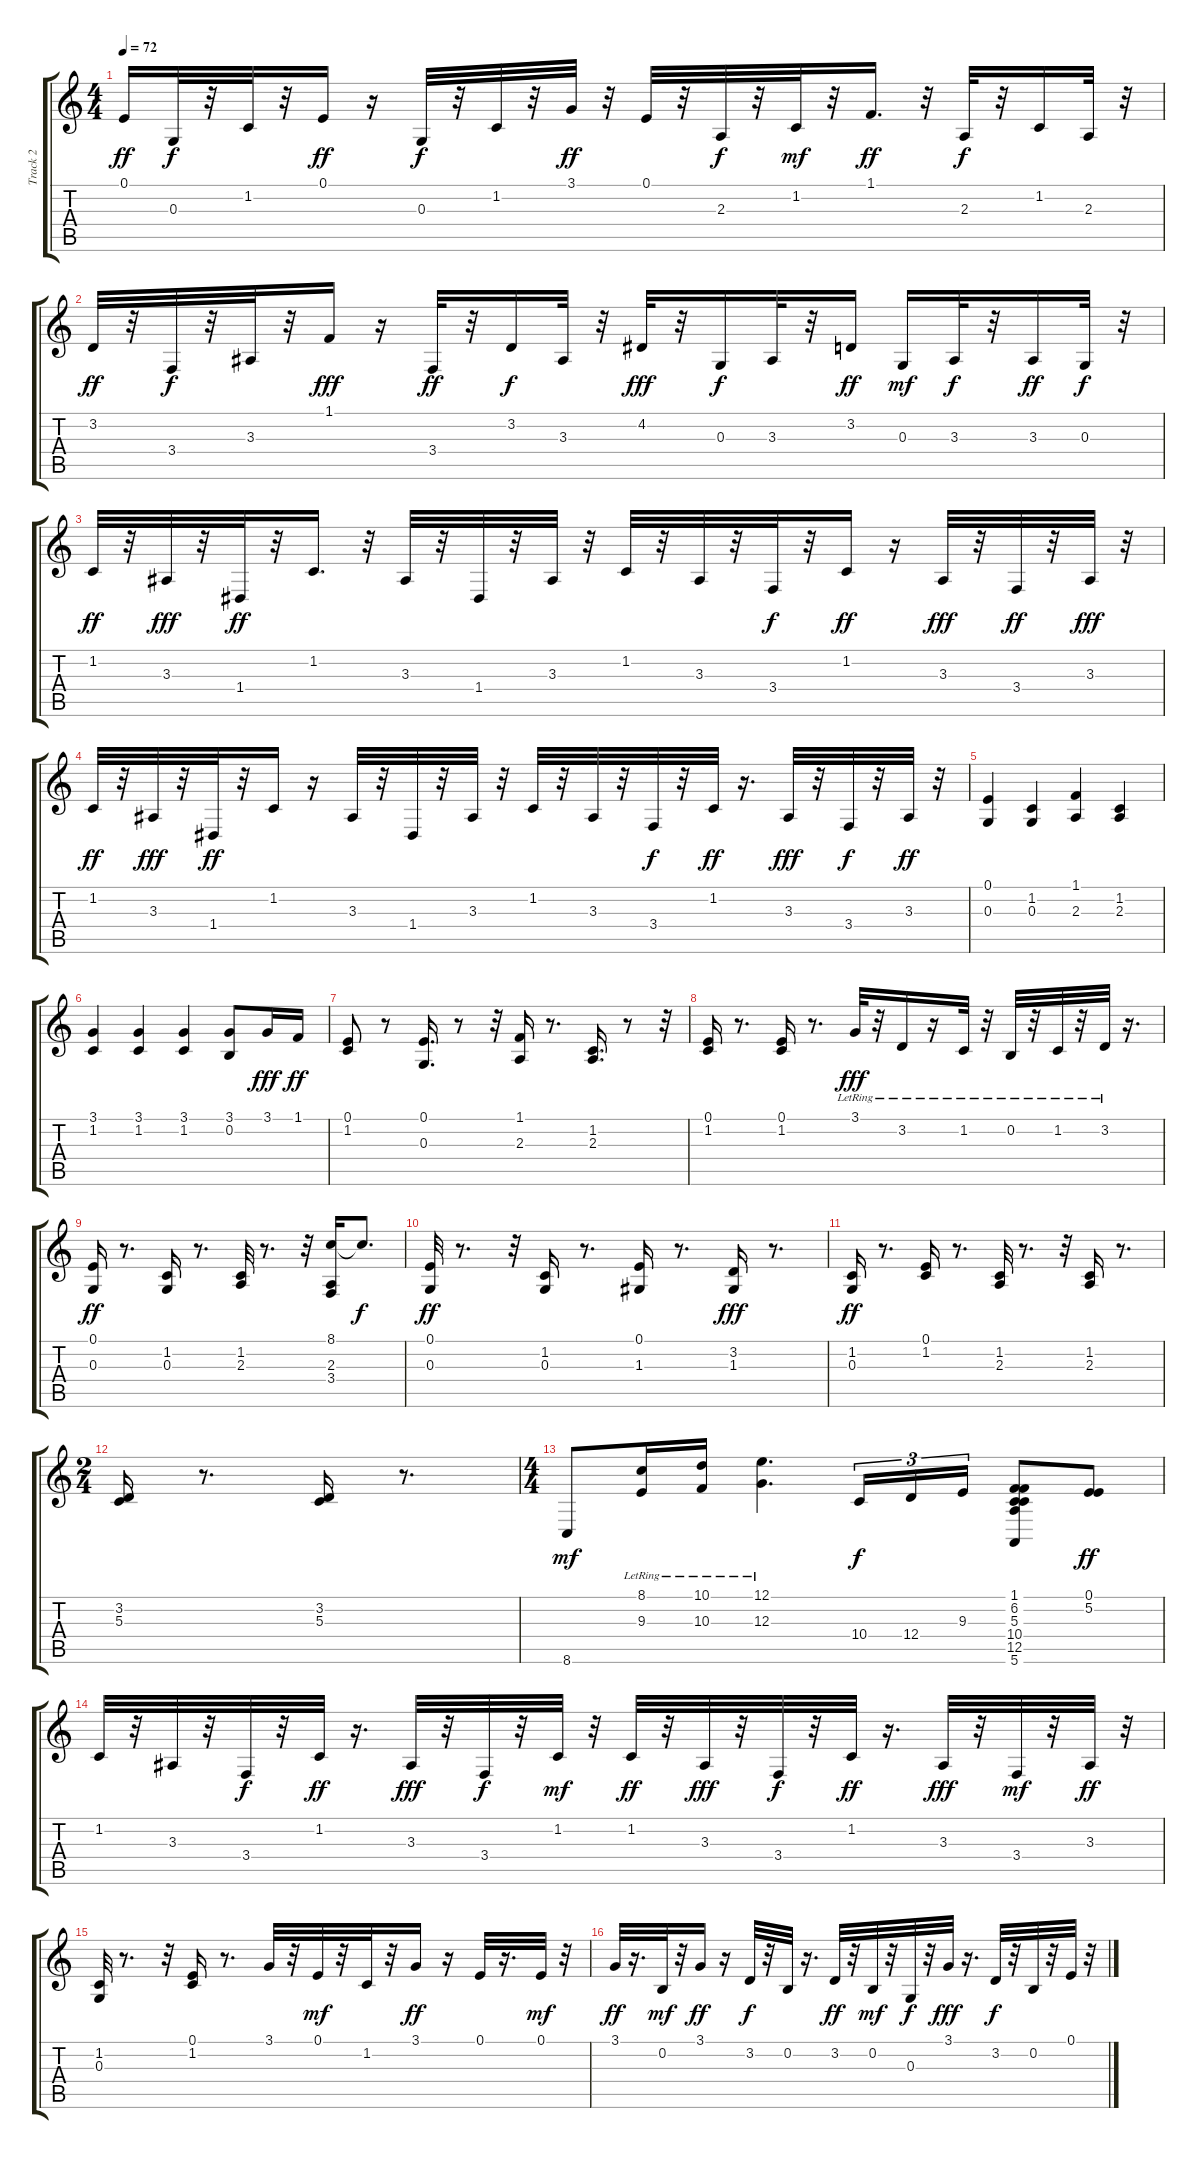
\track ("Track 2" "Track 2") {instrument fx1rain}
\staff {score tabs}
\tuning (E4 B3 G3 D3 A2 E2) {hide}
\ts (4 4)
\tempo 72
\clef g2
\ks c
0.1.16{dy ff} 0.3.32{dy f} r.32 1.2.32 r.32 0.1.16{dy ff} r.16 0.3.32{dy f} r.32 1.2.32 r.32 3.1.32{dy ff} r.32 0.1.32 r.32 2.3.32{dy f} r.32 1.2.32{dy mf} r.32 1.1.16{d dy ff} r.32 2.3.32{dy f} r.32 1.2.16 2.3.32 r.32 |
3.2.32{dy ff} r.32 3.4.32{dy f} r.32 3.3.32 r.32 1.1.16{dy fff} r.16 3.4.32{dy ff} r.32 3.2.16{dy f} 3.3.32 r.32 4.2.32{dy fff} r.32 0.3.16{dy f} 3.3.32 r.32 3.2.16{dy ff} 0.3.16{dy mf} 3.3.32{dy f} r.32 3.3.16{dy ff} 0.3.32{dy f} r.32 |
1.2.32{dy ff volume 6 instrument fx1rain} r.32 3.3.32{dy fff} r.32 1.4.32{dy ff} r.32 1.2.16{d} r.32 3.3.32 r.32 1.4.32 r.32 3.3.32 r.32 1.2.32 r.32 3.3.32 r.32 3.4.32{dy f} r.32 1.2.16{dy ff} r.16 3.3.32{dy fff} r.32 3.4.32{dy ff} r.32 3.3.32{dy fff} r.32 |
1.2.32{dy ff} r.32 3.3.32{dy fff} r.32 1.4.32{dy ff} r.32 1.2.16 r.16 3.3.32 r.32 1.4.32 r.32 3.3.32 r.32 1.2.32 r.32 3.3.32 r.32 3.4.32{dy f} r.32 1.2.32{dy ff} r.16{d} 3.3.32{dy fff} r.32 3.4.32{dy f} r.32 3.3.32{dy ff} r.32 |
(0.1 0.3).4{instrument pad1newage} (1.2 0.3).4 (1.1 2.3).4 (1.2 2.3).4 |
(3.1 1.2).4 (3.1 1.2).4 (3.1 1.2).4 (3.1 0.2).8 3.1.16{dy fff} 1.1.16{dy ff} |
(0.1 1.2).8 r.8 (0.1 0.3).16{d} r.8 r.32 (1.1 2.3).16 r.8{d} (1.2 2.3).16{d} r.8 r.32 |
(0.1 1.2).16{instrument fx1rain} r.8{d} (0.1 1.2).16 r.8{d} 3.1{lr}.32{dy fff} r.32 3.2{lr}.16 r.16 1.2{lr}.32 r.32 0.2{lr}.32 r.32 1.2{lr}.32 r.32 3.2{lr}.32 r.16{d} |
(0.1 0.3).16{dy ff instrument pad1newage} r.8{d} (1.2 0.3).16 r.8{d} (1.2 2.3).32 r.8{d} r.32 (8.1 2.3 3.4).16 8.1{t}.8{d dy f} |
(0.1 0.3).32{dy ff} r.8{d} r.32 (1.2 0.3).16 r.8{d} (0.1 1.3).16 r.8{d} (3.2 1.3).16{dy fff} r.8{d} |
(1.2 0.3).16{dy ff} r.8{d} (0.1 1.2).16 r.8{d} (1.2 2.3).32 r.8{d} r.32 (1.2 2.3).16 r.8{d} |
\ts (2 4)
(3.2 5.3).16 r.8{d} (3.2 5.3).16 r.8{d} |
\ts (4 4)
8.6.8{dy mf instrument fx1rain} (8.1{lr} 9.3{lr}).16 (10.1{lr} 10.3{lr}).16 (12.1{lr} 12.3{lr}).4{d} 10.4.16{tu (3 2) dy f} 12.4.16{tu (3 2)} 9.3.16{tu (3 2)} (1.1 6.2 5.3 10.4 12.5 5.6).8 (0.1 5.2).8{dy ff} |
1.2.32 r.32 3.3.32 r.32 3.4.32{dy f} r.32 1.2.32{dy ff} r.16{d} 3.3.32{dy fff} r.32 3.4.32{dy f} r.32 1.2.32{dy mf} r.32 1.2.32{dy ff} r.32 3.3.32{dy fff} r.32 3.4.32{dy f} r.32 1.2.32{dy ff} r.16{d} 3.3.32{dy fff} r.32 3.4.32{dy mf} r.32 3.3.32{dy ff} r.32 |
(1.2 0.3).32{volume 8 instrument pad1newage} r.8{d} r.32 (0.1 1.2).16 r.8{d} 3.1.32 r.32 0.1.32{dy mf} r.32 1.2.32 r.32 3.1.16{dy ff} r.16 0.1.32 r.16{d} 0.1.32{dy mf} r.32 |
3.1.32{dy ff} r.16{d} 0.2.32{dy mf} r.32 3.1.16{dy ff} r.16 3.2.32{dy f} r.32 0.2.32 r.16{d} 3.2.32{dy ff} r.32 0.2.32{dy mf} r.32 0.3.32{dy f} r.32 3.1.32{dy fff} r.16{d} 3.2.32{dy f} r.32 0.2.32 r.32 0.1.32 r.32
